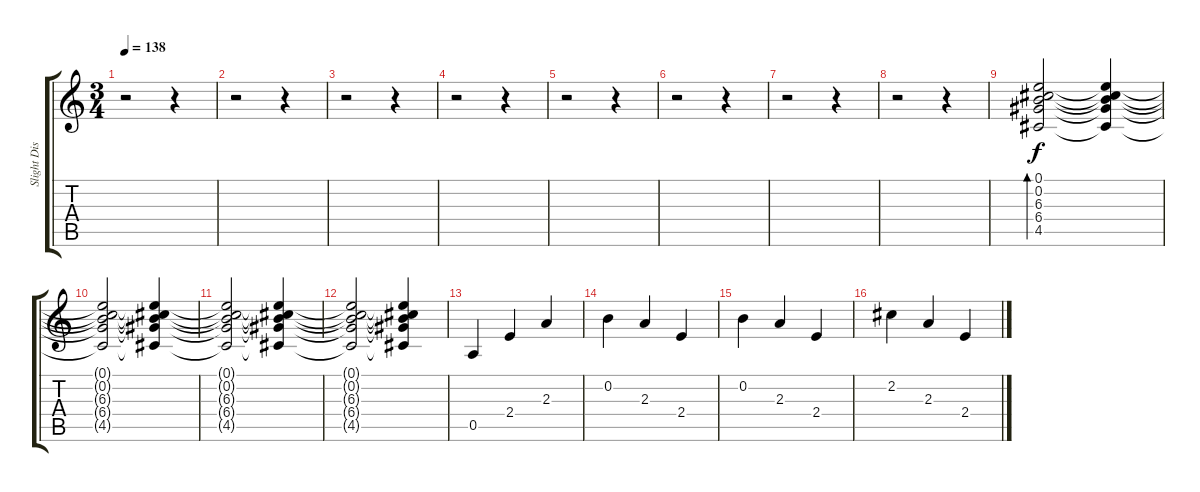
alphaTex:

\track ("Slight Dist/Clean Guitar" "Slight Dis") {instrument electricguitarjazz}
\staff {score tabs}
\tuning (E4 B3 G3 D3 A2 E2) {hide}
\ts (3 4)
\tempo 138
\clef g2
\ks c
r.2{dy f} r.4 |
r.2 r.4 |
r.2 r.4 |
r.2 r.4 |
r.2 r.4 |
r.2 r.4 |
r.2 r.4 |
r.2 r.4 |
(0.1 0.2 6.3 6.4 4.5).2{bd 240} (0.1{t} 0.2{t} 6.3{t} 6.4{t} 4.5{t}).4 |
(0.1{t} 0.2{t} 6.3{t} 6.4{t} 4.5{t}).2 (0.1{t} 0.2{t} 6.3{t} 6.4{t} 4.5{t}).4 |
(0.1{t} 0.2{t} 6.3{t} 6.4{t} 4.5{t}).2 (0.1{t} 0.2{t} 6.3{t} 6.4{t} 4.5{t}).4 |
(0.1{t} 0.2{t} 6.3{t} 6.4{t} 4.5{t}).2 (0.1{t} 0.2{t} 6.3{t} 6.4{t} 4.5{t}).4 |
0.5.4 2.4.4 2.3.4 |
0.2.4 2.3.4 2.4.4 |
0.2.4 2.3.4 2.4.4 |
2.2.4 2.3.4 2.4.4
